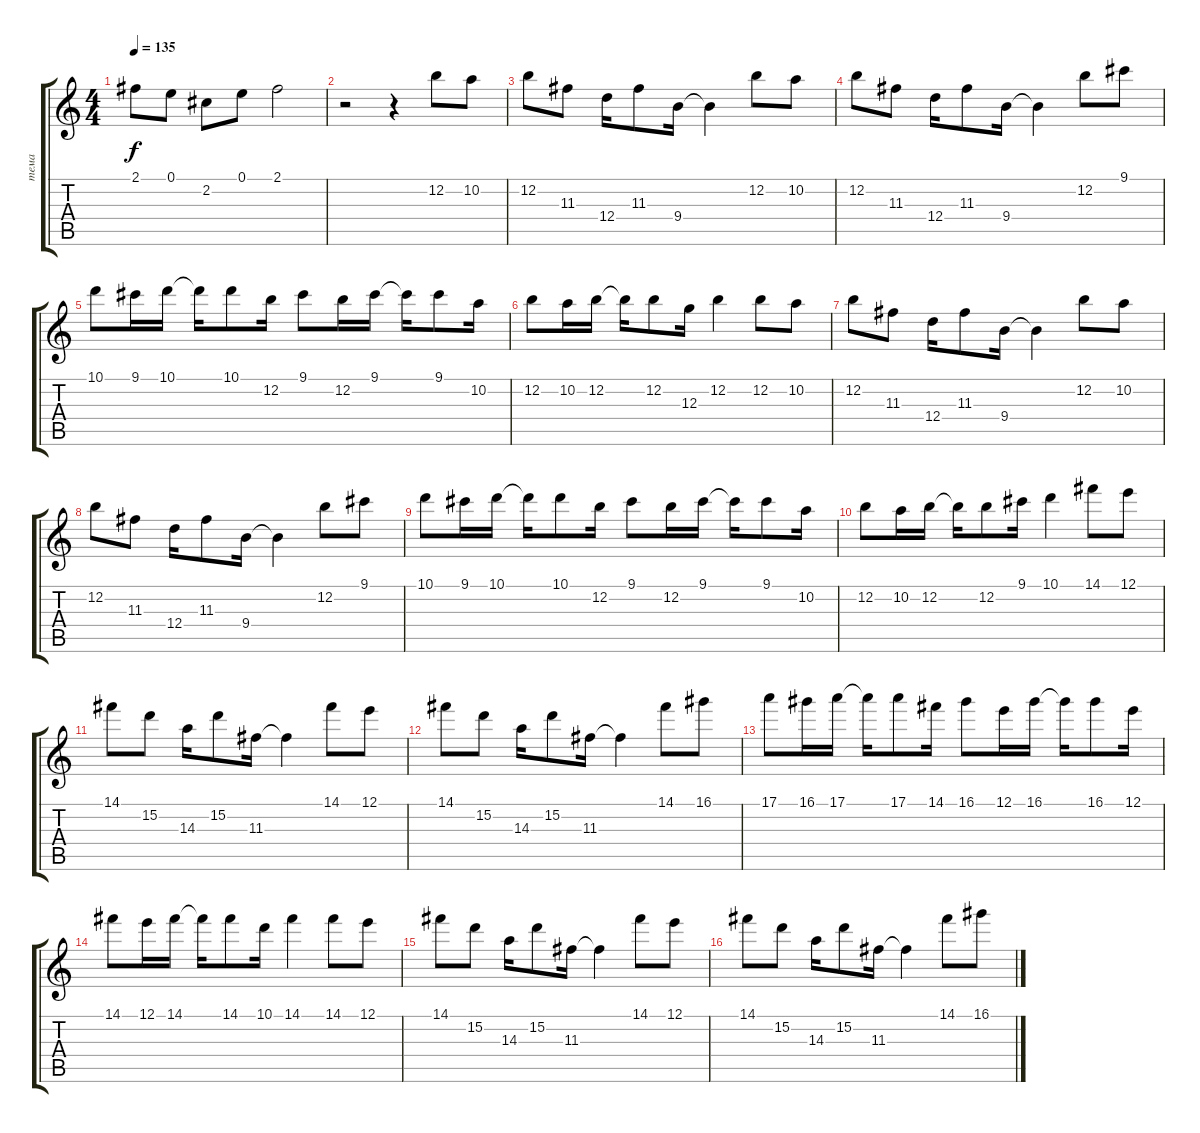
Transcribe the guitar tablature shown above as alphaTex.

\track ("тема" "тема") {instrument overdrivenguitar}
\staff {score tabs}
\tuning (E4 B3 G3 D3 A2 E2) {hide}
\ts (4 4)
\tempo 135
\clef g2
\ks c
2.1.8{dy f} 0.1.8 2.2.8 0.1.8 2.1.2 |
r.2 r.4 12.2.8 10.2.8 |
12.2.8 11.3.8 12.4.16 11.3.8 9.4.16 9.4{t}.4 12.2.8 10.2.8 |
12.2.8 11.3.8 12.4.16 11.3.8 9.4.16 9.4{t}.4 12.2.8 9.1.8 |
10.1.8 9.1.16 10.1.16 10.1{t}.16 10.1.8 12.2.16 9.1.8 12.2.16 9.1.16 9.1{t}.16 9.1.8 10.2.16 |
12.2.8 10.2.16 12.2.16 12.2{t}.16 12.2.8 12.3.16 12.2.4 12.2.8 10.2.8 |
12.2.8 11.3.8 12.4.16 11.3.8 9.4.16 9.4{t}.4 12.2.8 10.2.8 |
12.2.8 11.3.8 12.4.16 11.3.8 9.4.16 9.4{t}.4 12.2.8 9.1.8 |
10.1.8 9.1.16 10.1.16 10.1{t}.16 10.1.8 12.2.16 9.1.8 12.2.16 9.1.16 9.1{t}.16 9.1.8 10.2.16 |
12.2.8 10.2.16 12.2.16 12.2{t}.16 12.2.8 9.1.16 10.1.4 14.1.8 12.1.8 |
14.1.8 15.2.8 14.3.16 15.2.8 11.3.16 11.3{t}.4 14.1.8 12.1.8 |
14.1.8 15.2.8 14.3.16 15.2.8 11.3.16 11.3{t}.4 14.1.8 16.1.8 |
17.1.8 16.1.16 17.1.16 17.1{t}.16 17.1.8 14.1.16 16.1.8 12.1.16 16.1.16 16.1{t}.16 16.1.8 12.1.16 |
14.1.8 12.1.16 14.1.16 14.1{t}.16 14.1.8 10.1.16 14.1.4 14.1.8 12.1.8 |
14.1.8 15.2.8 14.3.16 15.2.8 11.3.16 11.3{t}.4 14.1.8 12.1.8 |
14.1.8 15.2.8 14.3.16 15.2.8 11.3.16 11.3{t}.4 14.1.8 16.1.8
